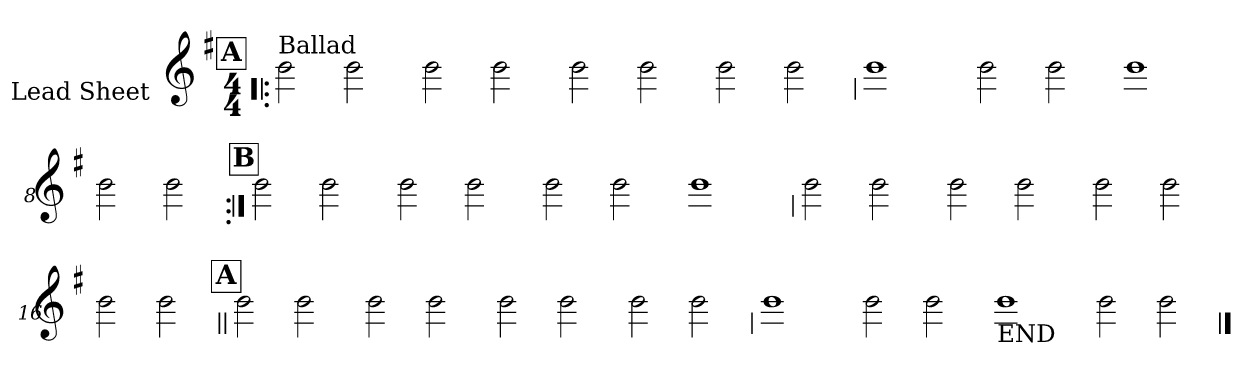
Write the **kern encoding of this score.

**kern
*part1
*staff1
*I"Lead Sheet
*stria0
*clefG2
*k[f#]
*G:
*M4/4
!!LO:REH:place=s1:a:t=A
=1!|:
!LO:TX:a:t=Ballad
2b
2b
=2-
2b
2b
=3-
2b
2b
=4-
2b
2b
!!LO:LB:g=z
=5
1b
=6-
2b
2b
=7-
1b
=8-
2b
2b
!!LO:LB:g=z
!!LO:REH:place=s1:a:t=B
=9:|!
2b
2b
=10-
2b
2b
=11-
2b
2b
=12-
1b
!!LO:LB:g=z
=13
2b
2b
=14-
2b
2b
=15-
2b
2b
=16-
2b
2b
!!LO:LB:g=z
!!LO:REH:place=s1:a:t=A
=17||
2b
2b
=18-
2b
2b
=19-
2b
2b
=20-
2b
2b
!!LO:LB:g=z
=21
1b
=22-
2b
2b
=23-
!LO:TX:b:t=END
1b
=24-
2b
2b
==
*-
